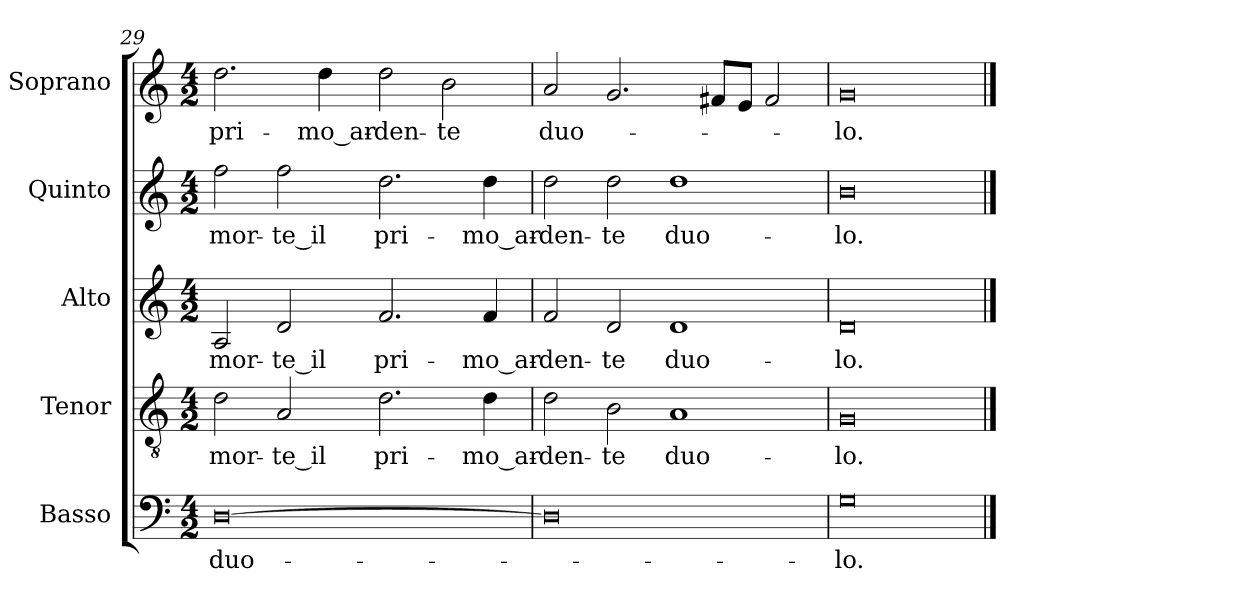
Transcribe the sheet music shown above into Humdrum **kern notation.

**kern	**text	**kern	**text	**kern	**text	**kern	**text	**kern	**text
*part5	*part5	*part4	*part4	*part3	*part3	*part2	*part2	*part1	*part1
*staff5	*staff5	*staff4	*staff4	*staff3	*staff3	*staff2	*staff2	*staff1	*staff1
*I"Basso	*	*I"Tenor	*	*I"Alto	*	*I"Quinto	*	*I"Soprano	*
*	*	*I'T.	*	*I'A.	*	*	*	*I'Sop.	*
*clefF4	*	*clefGv2	*	*clefG2	*	*clefG2	*	*clefG2	*
*	*	*ITrd7c12	*	*	*	*	*	*	*
*k[]	*	*k[]	*	*k[]	*	*k[]	*	*k[]	*
*C:	*	*C:	*	*C:	*	*C:	*	*C:	*
*M4/2	*	*M4/2	*	*M4/2	*	*M4/2	*	*M4/2	*
=29	=29	=29	=29	=29	=29	=29	=29	=29	=29
!	!LO:LY:b:color=#000000	!	!	!	!	!	!	!	!
!	!	!	!LO:LY:b:color=#000000	!	!	!	!	!	!
!	!	!	!	!	!LO:LY:b:color=#000000	!	!	!	!
!	!	!	!	!	!	!	!LO:LY:b:color=#000000	!	!
!	!	!	!	!	!	!	!	!	!LO:LY:b:color=#000000
[0Di	duo-	2Di\	mor-	2Ai/	mor-	2ffi\	mor-	2.ddi\	pri-
!	!	!	!LO:LY:b:color=#000000	!	!	!	!	!	!
!	!	!	!	!	!LO:LY:b:color=#000000	!	!	!	!
!	!	!	!	!	!	!	!LO:LY:b:color=#000000	!	!
.	.	2AAi/	-te_il	2di/	-te_il	2ffi\	-te_il	.	.
!	!	!	!	!	!	!	!	!	!LO:LY:b:color=#000000
.	.	.	.	.	.	.	.	4ddi\	-mo_ar-
!	!	!	!LO:LY:b:color=#000000	!	!	!	!	!	!
!	!	!	!	!	!LO:LY:b:color=#000000	!	!	!	!
!	!	!	!	!	!	!	!LO:LY:b:color=#000000	!	!
!	!	!	!	!	!	!	!	!	!LO:LY:b:color=#000000
.	.	2.Di\	pri-	2.fi/	pri-	2.ddi\	pri-	2ddi\	-den-
!	!	!	!	!	!	!	!	!	!LO:LY:b:color=#000000
.	.	.	.	.	.	.	.	2bi\	-te
!	!	!	!LO:LY:b:color=#000000	!	!	!	!	!	!
!	!	!	!	!	!LO:LY:b:color=#000000	!	!	!	!
!	!	!	!	!	!	!	!LO:LY:b:color=#000000	!	!
.	.	4Di\	-mo_ar-	4fi/	-mo_ar-	4ddi\	-mo_ar-	.	.
=30	=30	=30	=30	=30	=30	=30	=30	=30	=30
!	!	!	!LO:LY:b:color=#000000	!	!	!	!	!	!
!	!	!	!	!	!LO:LY:b:color=#000000	!	!	!	!
!	!	!	!	!	!	!	!LO:LY:b:color=#000000	!	!
!	!	!	!	!	!	!	!	!	!LO:LY:b:color=#000000
0Di]	.	2Di\	-den-	2fi/	-den-	2ddi\	-den-	2ai/	duo-
!	!	!	!LO:LY:b:color=#000000	!	!	!	!	!	!
!	!	!	!	!	!LO:LY:b:color=#000000	!	!	!	!
!	!	!	!	!	!	!	!LO:LY:b:color=#000000	!	!
.	.	2BBi\	-te	2di/	-te	2ddi\	-te	2.gi/	.
!	!	!	!LO:LY:b:color=#000000	!	!	!	!	!	!
!	!	!	!	!	!LO:LY:b:color=#000000	!	!	!	!
!	!	!	!	!	!	!	!LO:LY:b:color=#000000	!	!
.	.	1AAi	duo-	1di	duo-	1ddi	duo-	.	.
.	.	.	.	.	.	.	.	8f#Xi/L	.
.	.	.	.	.	.	.	.	8ei/J	.
.	.	.	.	.	.	.	.	2f#i/	.
=31	=31	=31	=31	=31	=31	=31	=31	=31	=31
!	!LO:LY:b:color=#000000	!	!	!	!	!	!	!	!
!	!	!	!LO:LY:b:color=#000000	!	!	!	!	!	!
!	!	!	!	!	!LO:LY:b:color=#000000	!	!	!	!
!	!	!	!	!	!	!	!LO:LY:b:color=#000000	!	!
!	!	!	!	!	!	!	!	!	!LO:LY:b:color=#000000
0Gi	-lo.	0GGi	-lo.	0di	-lo.	0bi	-lo.	0gi	-lo.
==	==	==	==	==	==	==	==	==	==
*-	*-	*-	*-	*-	*-	*-	*-	*-	*-
